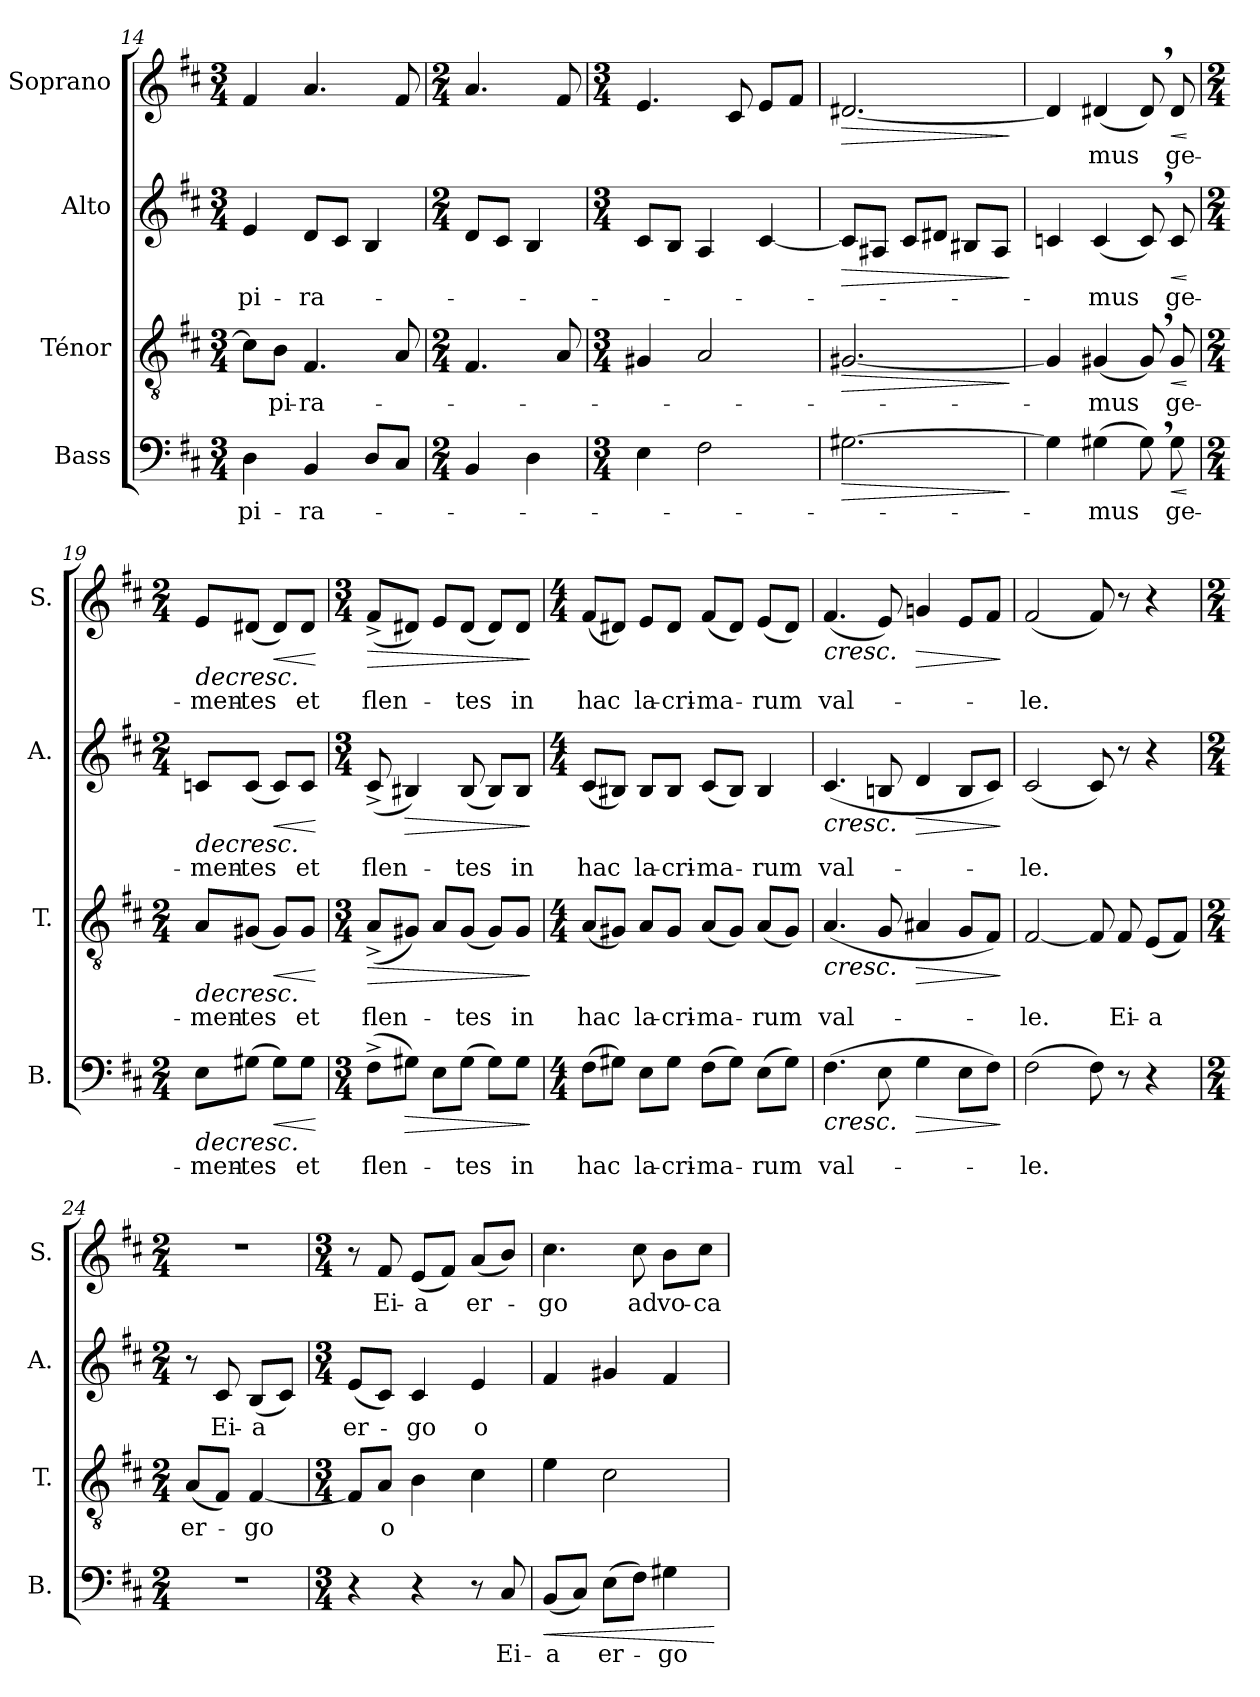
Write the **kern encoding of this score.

**kern	**text	**dynam	**kern	**text	**dynam	**kern	**text	**dynam	**kern	**text	**dynam
*part4	*part4	*part4	*part3	*part3	*part3	*part2	*part2	*part2	*part1	*part1	*part1
*staff4	*staff4	*staff4	*staff3	*staff3	*staff3	*staff2	*staff2	*staff2	*staff1	*staff1	*staff1
*I"Bass	*	*	*I"Ténor	*	*	*I"Alto	*	*	*I"Soprano	*	*
*I'B.	*	*	*I'T.	*	*	*I'A.	*	*	*I'S.	*	*
*clefF4	*	*	*clefGv2	*	*	*clefG2	*	*	*clefG2	*	*
*k[f#c#]	*	*	*k[f#c#]	*	*	*k[f#c#]	*	*	*k[f#c#]	*	*
*M3/4	*	*	*M3/4	*	*	*M3/4	*	*	*M3/4	*	*
=14	=14	=14	=14	=14	=14	=14	=14	=14	=14	=14	=14
!	!LO:LY:b	!	!	!	!	!	!LO:LY:b	!	!	!	!
4D\	-pi-	.	8c#\L]	.	.	4e/	-pi-	.	4f#/	.	.
!	!	!	!	!LO:LY:b	!	!	!	!	!	!	!
.	.	.	8B\J	-pi-	.	.	.	.	.	.	.
!	!LO:LY:b	!	!	!LO:LY:b	!	!	!LO:LY:b	!	!	!	!
4BB/	-ra-	.	4.F#/	-ra-	.	8d/L	-ra-	.	4.a/	.	.
.	.	.	.	.	.	8c#/J	.	.	.	.	.
8D/L	.	.	.	.	.	4B/	.	.	.	.	.
8C#/J	.	.	8A/	.	.	.	.	.	8f#/	.	.
=15	=15	=15	=15	=15	=15	=15	=15	=15	=15	=15	=15
*M2/4	*	*	*M2/4	*	*	*M2/4	*	*	*M2/4	*	*
4BB/	.	.	4.F#/	.	.	8d/L	.	.	4.a/	.	.
.	.	.	.	.	.	8c#/J	.	.	.	.	.
4D\	.	.	.	.	.	4B/	.	.	.	.	.
.	.	.	8A/	.	.	.	.	.	8f#/	.	.
=16	=16	=16	=16	=16	=16	=16	=16	=16	=16	=16	=16
*M3/4	*	*	*M3/4	*	*	*M3/4	*	*	*M3/4	*	*
4E\	.	.	4G#X/	.	.	8c#/L	.	.	4.e/	.	.
.	.	.	.	.	.	8B/J	.	.	.	.	.
2F#\	.	.	2A/	.	.	4A/	.	.	.	.	.
.	.	.	.	.	.	.	.	.	8c#/	.	.
.	.	.	.	.	.	[4c#/	.	.	8e/L	.	.
.	.	.	.	.	.	.	.	.	8f#/J	.	.
=17	=17	=17	=17	=17	=17	=17	=17	=17	=17	=17	=17
!	!	!LO:HP:b	!	!	!LO:HP:b	!	!	!LO:HP:b	!	!	!LO:HP:b
[2.G#X\	.	>	[2.G#X/	.	>	8c#/L]	.	>	[2.d#X/	.	>
.	.	.	.	.	.	8A#X/J	.	.	.	.	.
.	.	.	.	.	.	8c#/L	.	.	.	.	.
.	.	.	.	.	.	8d#X/J	.	.	.	.	.
.	.	.	.	.	.	8B#X/L	.	.	.	.	.
.	.	.	.	.	.	8A#/J	.	.	.	.	.
.	.	]	.	.	]	.	.	]	.	.	]
=18	=18	=18	=18	=18	=18	=18	=18	=18	=18	=18	=18
4G#\]	.	.	4G#/]	.	.	4cn/	.	.	4d#/]	.	.
!	!LO:LY:b	!	!	!LO:LY:b	!	!	!LO:LY:b	!	!	!LO:LY:b	!
(>4G#X\	-mus	.	(<4G#X/	-mus	.	(<4c/	-mus	.	(<4d#X/	-mus	.
8G#,\)	.	.	8G#,/)	.	.	8c,/)	.	.	8d#,/)	.	.
!	!LO:LY:b	!LO:HP:b	!	!LO:LY:b	!LO:HP:b	!	!LO:LY:b	!LO:HP:b	!	!LO:LY:b	!LO:HP:b
8G#\	ge-	<	8G#/	ge-	<	8c/	ge-	<	8d#/	ge-	<
.	.	[	.	.	[	.	.	[	.	.	[
!!LO:LB:g=z
=19	=19	=19	=19	=19	=19	=19	=19	=19	=19	=19	=19
*M2/4	*	*	*M2/4	*	*	*M2/4	*	*	*M2/4	*	*
!	!LO:LY:b	!LO:HP:b	!	!LO:LY:b	!LO:HP:b	!	!LO:LY:b	!LO:HP:b	!	!LO:LY:b	!LO:HP:b
8E\L	-men-	>	8A/L	-men-	>	8cn/L	-men-	>	8e/L	-men-	>
!	!LO:LY:b	!	!	!LO:LY:b	!	!	!LO:LY:b	!	!	!LO:LY:b	!
(>8G#X\J	-tes	.	(<8G#X/J	-tes	.	(<8c/J	-tes	.	(<8d#X/J	-tes	.
!	!	!LO:HP:b	!	!	!LO:HP:b	!	!	!LO:HP:b	!	!	!LO:HP:b
8G#\L)	.	<	8G#/L)	.	<	8c/L)	.	<	8d#/L)	.	<
!	!LO:LY:b	!	!	!LO:LY:b	!	!	!LO:LY:b	!	!	!LO:LY:b	!
8G#\J	et	.	8G#/J	et	.	8c/J	et	.	8d#/J	et	.
.	.	] [	.	.	] [	.	.	] [	.	.	] [
=20	=20	=20	=20	=20	=20	=20	=20	=20	=20	=20	=20
*M3/4	*	*	*M3/4	*	*	*M3/4	*	*	*M3/4	*	*
!	!LO:LY:b	!	!	!LO:LY:b	!LO:HP:b	!	!LO:LY:b	!	!	!LO:LY:b	!LO:HP:b
(>8F#^\L	flen-	.	(<8A^/L	flen-	>	(<8c#^/	flen-	.	(<8f#^/L	flen-	>
!	!	!LO:HP:b	!	!	!	!	!	!LO:HP:b	!	!	!
8G#X\J)	.	>	8G#X/J)	.	.	4B#X/)	.	>	8d#X/J)	.	.
8E\L	.	.	8A/L	.	.	.	.	.	8e/L	.	.
!	!LO:LY:b	!	!	!LO:LY:b	!	!	!LO:LY:b	!	!	!LO:LY:b	!
(>8G#\J	-tes	.	(<8G#/J	-tes	.	(<8B#/	-tes	.	(<8d#/J	-tes	.
8G#\L)	.	.	8G#/L)	.	.	8B#/L)	.	.	8d#/L)	.	.
!	!LO:LY:b	!	!	!LO:LY:b	!	!	!LO:LY:b	!	!	!LO:LY:b	!
8G#\J	in	.	8G#/J	in	.	8B#/J	in	.	8d#/J	in	.
.	.	]	.	.	]	.	.	]	.	.	]
=21	=21	=21	=21	=21	=21	=21	=21	=21	=21	=21	=21
*M4/4	*	*	*M4/4	*	*	*M4/4	*	*	*M4/4	*	*
!	!LO:LY:b	!	!	!LO:LY:b	!	!	!LO:LY:b	!	!	!LO:LY:b	!
(>8F#\L	hac	.	(<8A/L	hac	.	(<8c#/L	hac	.	(<8f#/L	hac	.
8G#X\J)	.	.	8G#X/J)	.	.	8B#X/J)	.	.	8d#X/J)	.	.
!	!LO:LY:b	!	!	!LO:LY:b	!	!	!LO:LY:b	!	!	!LO:LY:b	!
8E\L	la-	.	8A/L	la-	.	8B#/L	la-	.	8e/L	la-	.
!	!LO:LY:b	!	!	!LO:LY:b	!	!	!LO:LY:b	!	!	!LO:LY:b	!
8G#\J	-cri-	.	8G#/J	-cri-	.	8B#/J	-cri-	.	8d#/J	-cri-	.
!	!LO:LY:b	!	!	!LO:LY:b	!	!	!LO:LY:b	!	!	!LO:LY:b	!
(>8F#\L	-ma-	.	(<8A/L	-ma-	.	(<8c#/L	-ma-	.	(<8f#/L	-ma-	.
8G#\J)	.	.	8G#/J)	.	.	8B#/J)	.	.	8d#/J)	.	.
!	!LO:LY:b	!	!	!LO:LY:b	!	!	!LO:LY:b	!	!	!LO:LY:b	!
(>8E\L	-rum	.	(<8A/L	-rum	.	4B#/	-rum	.	(<8e/L	-rum	.
8G#\J)	.	.	8G#/J)	.	.	.	.	.	8d#/J)	.	.
=22	=22	=22	=22	=22	=22	=22	=22	=22	=22	=22	=22
!	!LO:LY:b	!LO:HP:b	!	!LO:LY:b	!LO:HP:b	!	!LO:LY:b	!LO:HP:b	!	!LO:LY:b	!LO:HP:b
(>4.F#\	val-	<	(>4.A/	val-	<	(>4.c#/	val-	<	(>4.f#/	val-	<
8E\	.	.	8G/	.	.	8Bn/	.	.	8e/)	.	.
!	!	!LO:HP:b	!	!	!LO:HP:b	!	!	!LO:HP:b	!	!	!LO:HP:b
4G\	.	>	4A#X/	.	>	4d/	.	>	4gn/	.	>
8E\L	.	.	8G/L	.	.	8B/L	.	.	8e/L	.	.
8F#\J)	.	.	8F#/J)	.	.	8c#/J)	.	.	8f#/J	.	.
.	.	[ ]	.	.	[ ]	.	.	[ ]	.	.	[ ]
=23	=23	=23	=23	=23	=23	=23	=23	=23	=23	=23	=23
!	!LO:LY:b	!	!	!LO:LY:b	!	!	!LO:LY:b	!	!	!LO:LY:b	!
(>2F#\	-le.	.	[2F#/	-le.	.	(<2c#/	-le.	.	(<2f#/	-le.	.
8F#\)	.	.	8F#/]	.	.	8c#/)	.	.	8f#/)	.	.
!	!	!	!	!LO:LY:b	!	!	!	!	!	!	!
8r	.	.	8F#/	Ei-	.	8r	.	.	8r	.	.
!	!	!	!	!LO:LY:b	!	!	!	!	!	!	!
4r	.	.	(<8E/L	-a	.	4r	.	.	4r	.	.
.	.	.	8F#/J)	.	.	.	.	.	.	.	.
=24	=24	=24	=24	=24	=24	=24	=24	=24	=24	=24	=24
*M2/4	*	*	*M2/4	*	*	*M2/4	*	*	*M2/4	*	*
!	!	!	!	!LO:LY:b	!	!	!	!	!	!	!
2r	.	.	(<8A/L	er-	.	8r	.	.	2r	.	.
!	!	!	!	!	!	!	!LO:LY:b	!	!	!	!
.	.	.	8F#/J)	.	.	8c#/	Ei-	.	.	.	.
!	!	!	!	!LO:LY:b	!	!	!LO:LY:b	!	!	!	!
.	.	.	[4F#/	-go	.	(<8B/L	-a	.	.	.	.
.	.	.	.	.	.	8c#/J)	.	.	.	.	.
!!LO:LB:g=z
=25	=25	=25	=25	=25	=25	=25	=25	=25	=25	=25	=25
*M3/4	*	*	*M3/4	*	*	*M3/4	*	*	*M3/4	*	*
!	!	!	!	!	!	!	!LO:LY:b	!	!	!	!
4r	.	.	8F#/L]	.	.	(<8e/L	er-	.	8r	.	.
!	!	!	!	!LO:LY:b	!	!	!	!	!	!LO:LY:b	!
.	.	.	8A/J	o	.	8c#/J)	.	.	8f#/	Ei-	.
!	!	!	!	!	!	!	!LO:LY:b	!	!	!LO:LY:b	!
4r	.	.	4B\	.	.	4c#/	-go	.	(<8e/L	-a	.
.	.	.	.	.	.	.	.	.	8f#/J)	.	.
!	!	!	!	!	!	!	!LO:LY:b	!	!	!LO:LY:b	!
8r	.	.	4c#\	.	.	4e/	o	.	(<8a/L	er-	.
!	!LO:LY:b	!	!	!	!	!	!	!	!	!	!
8C#/	Ei-	.	.	.	.	.	.	.	8b/J)	.	.
=26	=26	=26	=26	=26	=26	=26	=26	=26	=26	=26	=26
!	!LO:LY:b	!LO:HP:b	!	!	!	!	!	!	!	!LO:LY:b	!
(<8BB/L	-a	<	4e\	.	.	4f#/	.	.	4.cc#\	-go	.
8C#/J)	.	.	.	.	.	.	.	.	.	.	.
!	!LO:LY:b	!	!	!	!	!	!	!	!	!	!
(>8E\L	er-	.	2c#\	.	.	4g#X/	.	.	.	.	.
!	!	!	!	!	!	!	!	!	!	!LO:LY:b	!
8F#\J)	.	.	.	.	.	.	.	.	8cc#\	ad	.
!	!LO:LY:b	!	!	!	!	!	!	!	!	!LO:LY:b	!
4G#X\	-go	.	.	.	.	4f#/	.	.	8b\L	vo-	.
!	!	!	!	!	!	!	!	!	!	!LO:LY:b	!
.	.	.	.	.	.	.	.	.	8cc#\J	-ca-	.
.	.	[	.	.	.	.	.	.	.	.	.
=	=	=	=	=	=	=	=	=	=	=	=
*-	*-	*-	*-	*-	*-	*-	*-	*-	*-	*-	*-
